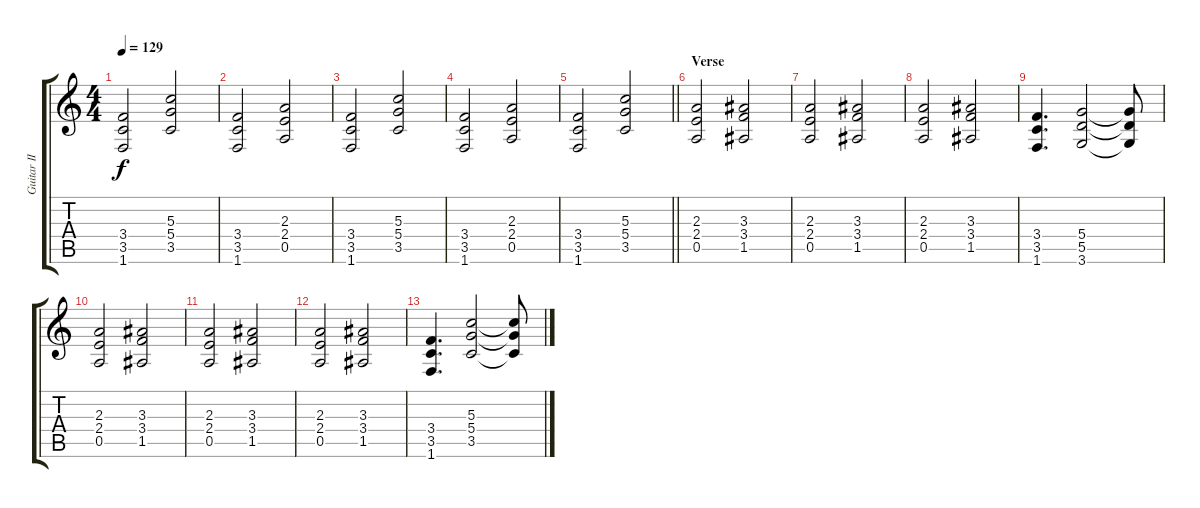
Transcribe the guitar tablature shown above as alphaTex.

\track ("Guitar II" "Guitar II") {instrument distortionguitar}
\staff {score tabs}
\tuning (E4 B3 G3 D3 A2 E2) {hide}
\ts (4 4)
\tempo 129
\clef g2
\ks c
(3.4 3.5 1.6).2{dy f} (5.3 5.4 3.5).2 |
(3.4 3.5 1.6).2 (2.3 2.4 0.5).2 |
(3.4 3.5 1.6).2 (5.3 5.4 3.5).2 |
(3.4 3.5 1.6).2 (2.3 2.4 0.5).2 |
\barLineRight lightlight
(3.4 3.5 1.6).2 (5.3 5.4 3.5).2 |
\section ("" "Verse")
(2.3 2.4 0.5).2 (3.3 3.4 1.5).2 |
(2.3 2.4 0.5).2 (3.3 3.4 1.5).2 |
(2.3 2.4 0.5).2 (3.3 3.4 1.5).2 |
(3.4 3.5 1.6).4{d} (5.4 5.5 3.6).2 (5.4{t} 5.5{t} 3.6{t}).8 |
(2.3 2.4 0.5).2 (3.3 3.4 1.5).2 |
(2.3 2.4 0.5).2 (3.3 3.4 1.5).2 |
(2.3 2.4 0.5).2 (3.3 3.4 1.5).2 |
(3.4 3.5 1.6).4{d} (5.3 5.4 3.5).2 (5.3{t} 5.4{t} 3.5{t}).8
